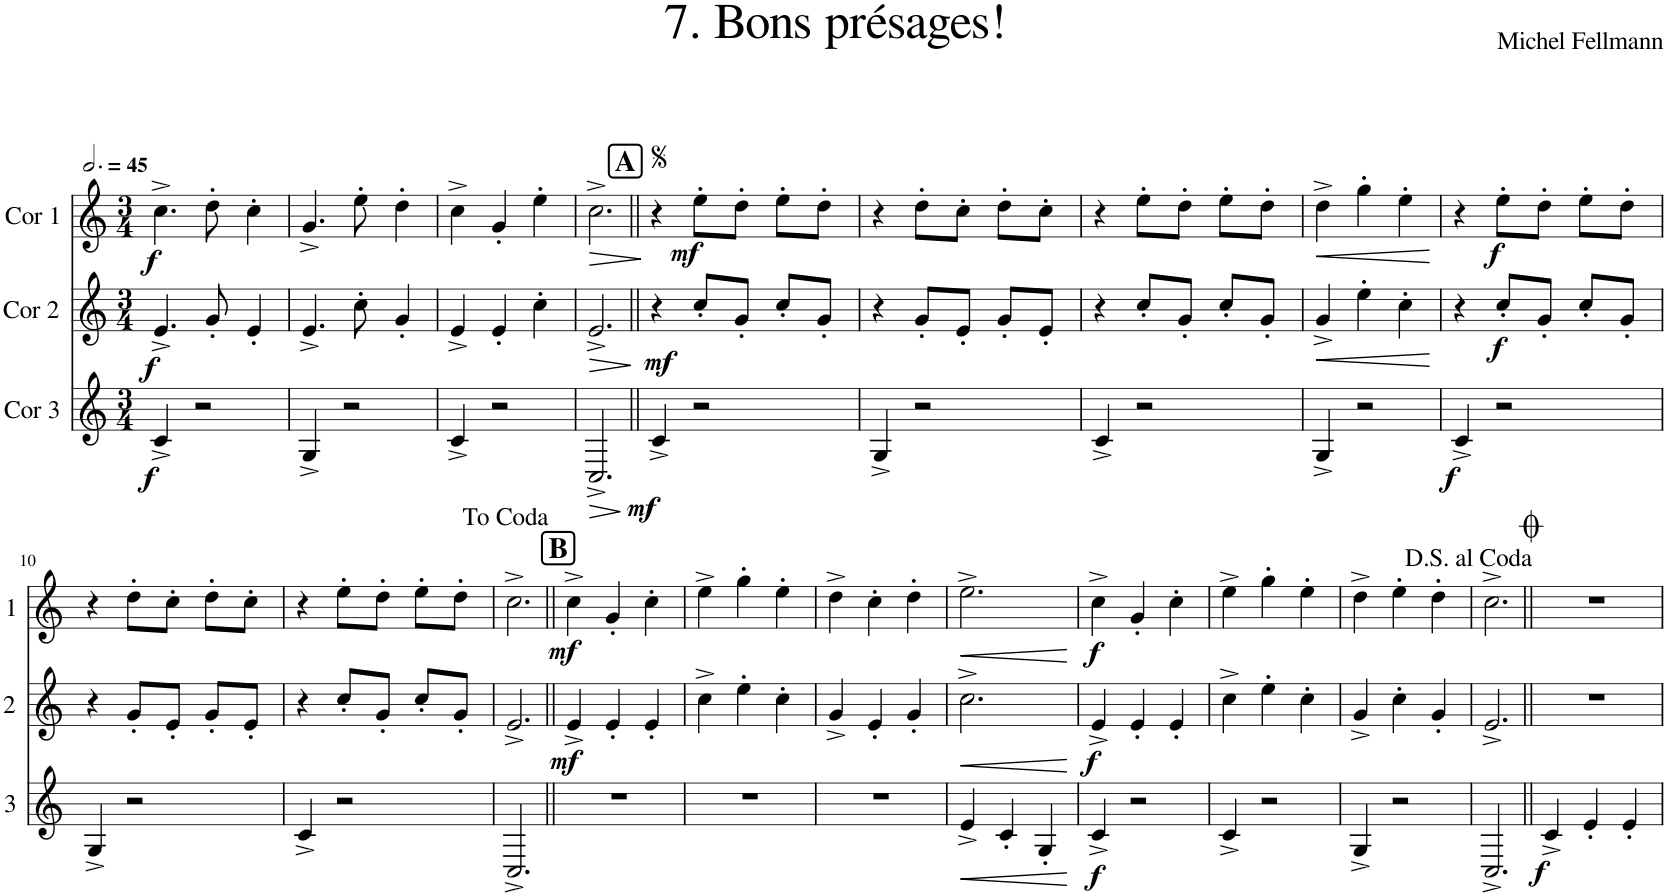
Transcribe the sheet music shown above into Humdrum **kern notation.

**kern	**dynam	**kern	**dynam	**kern	**dynam
*part3	*part3	*part2	*part2	*part1	*part1
*staff3	*staff3	*staff2	*staff2	*staff1	*staff1
*I"Cor 3	*	*I"Cor 2	*	*I"Cor 1	*
*clefG2	*	*clefG2	*	*clefG2	*
*Trd4c7	*	*Trd4c7	*	*Trd4c7	*
*k[]	*	*k[]	*	*k[]	*
*M3/4	*	*M3/4	*	*M3/4	*
*MM135	*	*MM135	*	*MM135	*
=1	=1	=1	=1	=1	=1
!	!LO:DY:b	!	!LO:DY:b	!	!LO:DY:b
4c^/	f	4.e^/	f	4.cc^\	f
2r	.	.	.	.	.
.	.	8g'/	.	8dd'\	.
.	.	4e'/	.	4cc'\	.
=2	=2	=2	=2	=2	=2
4G^/	.	4.e^/	.	4.g^/	.
2r	.	.	.	.	.
.	.	8cc'\	.	8ee'\	.
.	.	4g'/	.	4dd'\	.
=3	=3	=3	=3	=3	=3
4c^/	.	4e^/	.	4cc^\	.
2r	.	4e'/	.	4g'/	.
.	.	4cc'\	.	4ee'\	.
=4	=4	=4	=4	=4	=4
!	!LO:HP:b	!	!LO:HP:b	!	!LO:HP:b
2.C^/	>	2.e^/	>	2.cc^\	>
.	]	.	]	.	]
!!LO:REH:place=s1:a:B:cj:fs=14:t=A
=5||	=5||	=5||	=5||	=5||	=5||
!	!LO:DY:b	!	!LO:DY:b	!	!
4c^/	mf	4r	mf	4r	.
!	!	!	!	!	!LO:DY:b
2r	.	8cc'/L	.	8ee'\L	mf
.	.	8g'/J	.	8dd'\J	.
.	.	8cc'/L	.	8ee'\L	.
.	.	8g'/J	.	8dd'\J	.
=6	=6	=6	=6	=6	=6
4G^/	.	4r	.	4r	.
2r	.	8g'/L	.	8dd'\L	.
.	.	8e'/J	.	8cc'\J	.
.	.	8g'/L	.	8dd'\L	.
.	.	8e'/J	.	8cc'\J	.
=7	=7	=7	=7	=7	=7
4c^/	.	4r	.	4r	.
2r	.	8cc'/L	.	8ee'\L	.
.	.	8g'/J	.	8dd'\J	.
.	.	8cc'/L	.	8ee'\L	.
.	.	8g'/J	.	8dd'\J	.
=8	=8	=8	=8	=8	=8
!	!	!	!LO:HP:b	!	!LO:HP:b
4G^/	.	4g^/	<	4dd^\	<
2r	.	4ee'\	.	4gg'\	.
.	.	4cc'\	.	4ee'\	.
.	.	.	[	.	[
=9	=9	=9	=9	=9	=9
!	!LO:DY:b	!	!	!	!
4c^/	f	4r	.	4r	.
!	!	!	!LO:DY:b	!	!LO:DY:b
2r	.	8cc'/L	f	8ee'\L	f
.	.	8g'/J	.	8dd'\J	.
.	.	8cc'/L	.	8ee'\L	.
.	.	8g'/J	.	8dd'\J	.
!!LO:LB:g=z
=10	=10	=10	=10	=10	=10
4G^/	.	4r	.	4r	.
2r	.	8g'/L	.	8dd'\L	.
.	.	8e'/J	.	8cc'\J	.
.	.	8g'/L	.	8dd'\L	.
.	.	8e'/J	.	8cc'\J	.
=11	=11	=11	=11	=11	=11
4c^/	.	4r	.	4r	.
2r	.	8cc'/L	.	8ee'\L	.
.	.	8g'/J	.	8dd'\J	.
.	.	8cc'/L	.	8ee'\L	.
.	.	8g'/J	.	8dd'\J	.
=12	=12	=12	=12	=12	=12
2.C^/	.	2.e^/	.	2.cc^\	.
!!LO:REH:place=s1:a:B:cj:fs=14:t=B
=13||	=13||	=13||	=13||	=13||	=13||
!	!	!	!LO:DY:b	!	!LO:DY:b
2.r	.	4e^/	mf	4cc^\	mf
.	.	4e'/	.	4g'/	.
.	.	4e'/	.	4cc'\	.
=14	=14	=14	=14	=14	=14
2.r	.	4cc^\	.	4ee^\	.
.	.	4ee'\	.	4gg'\	.
.	.	4cc'\	.	4ee'\	.
=15	=15	=15	=15	=15	=15
2.r	.	4g^/	.	4dd^\	.
.	.	4e'/	.	4cc'\	.
.	.	4g'/	.	4dd'\	.
=16	=16	=16	=16	=16	=16
!	!LO:HP:b	!	!LO:HP:b	!	!LO:HP:b
4e^/	<	2.cc^\	<	2.ee^\	<
4c'/	.	.	.	.	.
4G'/	.	.	.	.	.
.	[	.	[	.	[
=17	=17	=17	=17	=17	=17
!	!LO:DY:b	!	!LO:DY:b	!	!LO:DY:b
4c^/	f	4e^/	f	4cc^\	f
2r	.	4e'/	.	4g'/	.
.	.	4e'/	.	4cc'\	.
=18	=18	=18	=18	=18	=18
4c^/	.	4cc^\	.	4ee^\	.
2r	.	4ee'\	.	4gg'\	.
.	.	4cc'\	.	4ee'\	.
=19	=19	=19	=19	=19	=19
4G^/	.	4g^/	.	4dd^\	.
2r	.	4cc'\	.	4ee'\	.
.	.	4g'/	.	4dd'\	.
=20	=20	=20	=20	=20	=20
2.C^/	.	2.e^/	.	2.cc^\	.
=21||	=21||	=21||	=21||	=21||	=21||
!	!LO:DY:b	!	!	!	!
4c^/	f	2.r	.	2.r	.
4e'/	.	.	.	.	.
4e'/	.	.	.	.	.
=	=	=	=	=	=
*-	*-	*-	*-	*-	*-
